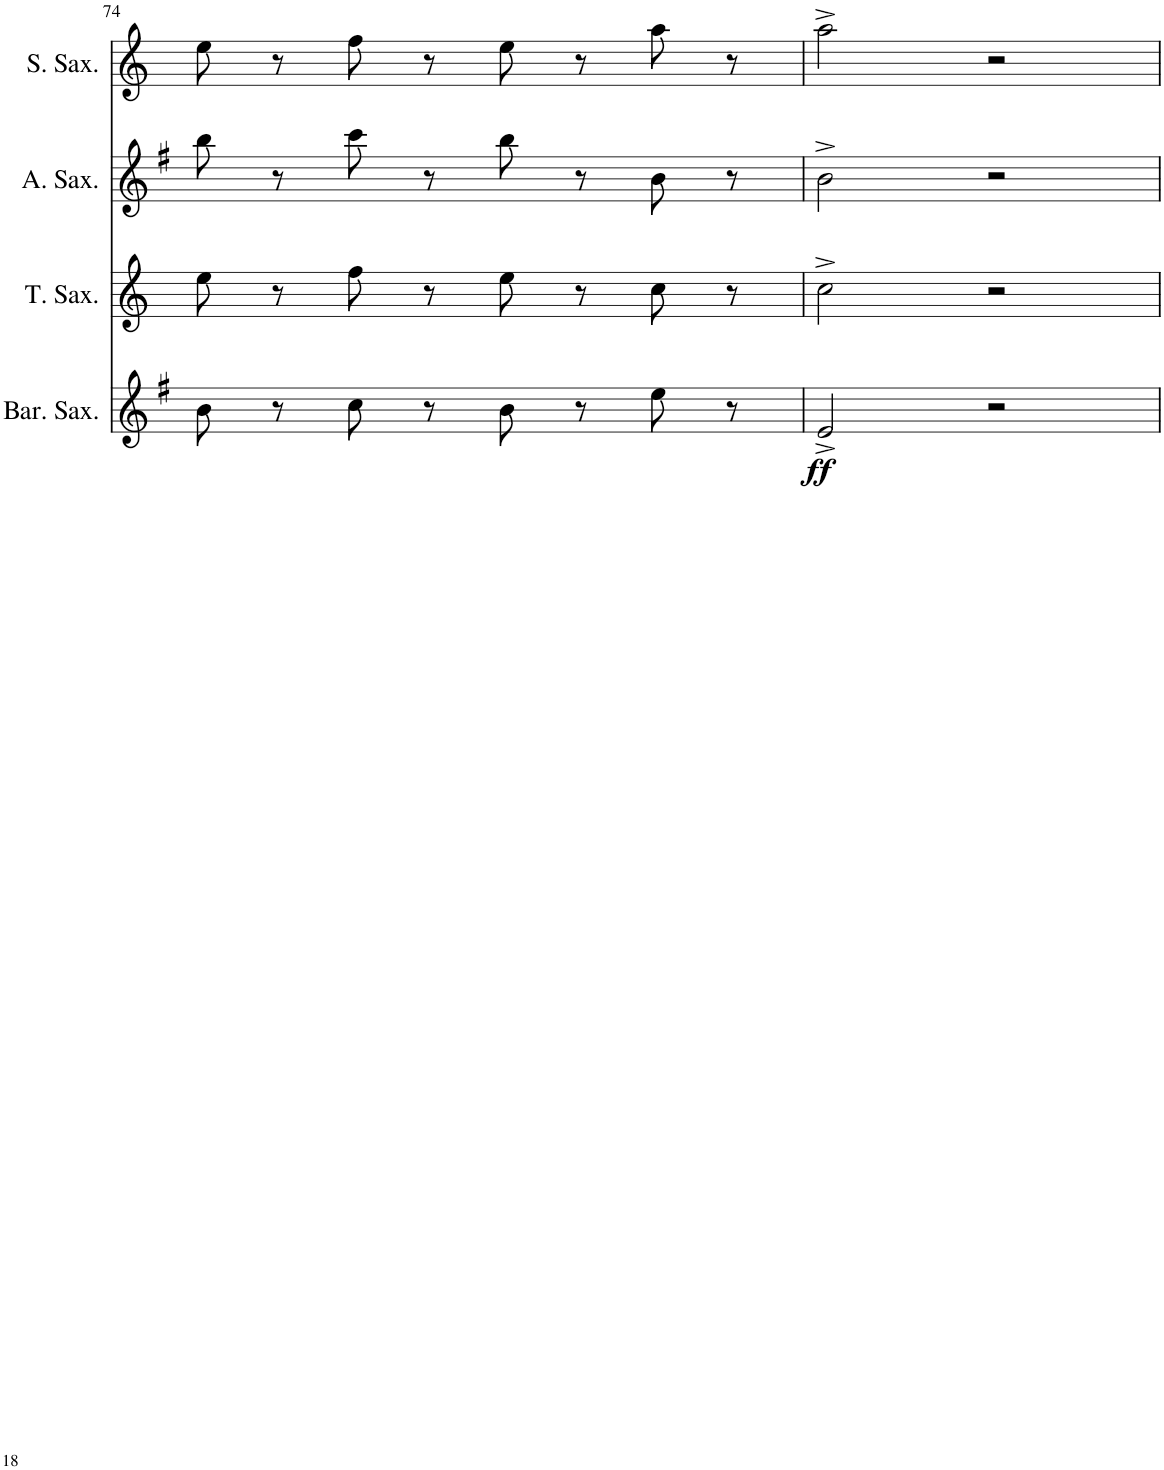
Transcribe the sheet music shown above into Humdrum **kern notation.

**kern	**dynam	**kern	**kern	**kern
*part4	*part4	*part3	*part2	*part1
*staff4	*staff4	*staff3	*staff2	*staff1
*I"Baritone Saxophone	*	*I"Tenor Saxophone	*I"Alto Saxophone	*I"Soprano Saxophone
*I'Bar. Sax.	*	*I'T. Sax.	*I'A. Sax.	*I'S. Sax.
!!LO:PB:g=z
*clefG2	*	*clefG2	*clefG2	*clefG2
*Trd12c21	*	*Trd8c14	*Trd5c9	*Trd1c2
*k[f#]	*	*k[]	*k[f#]	*k[]
*M4/4	*	*M4/4	*M4/4	*M4/4
=74	=74	=74	=74	=74
8b\	.	8ee\	8bb\	8ee\
8r	.	8r	8r	8r
8cc\	.	8ff\	8ccc\	8ff\
8r	.	8r	8r	8r
8b\	.	8ee\	8bb\	8ee\
8r	.	8r	8r	8r
8ee\	.	8cc\	8b\	8aa\
8r	.	8r	8r	8r
=75	=75	=75	=75	=75
!	!LO:DY:b	!	!	!
2e^/	ff	2cc^\	2b^\	2aa^\
2r	.	2r	2r	2r
=	=	=	=	=
*-	*-	*-	*-	*-
